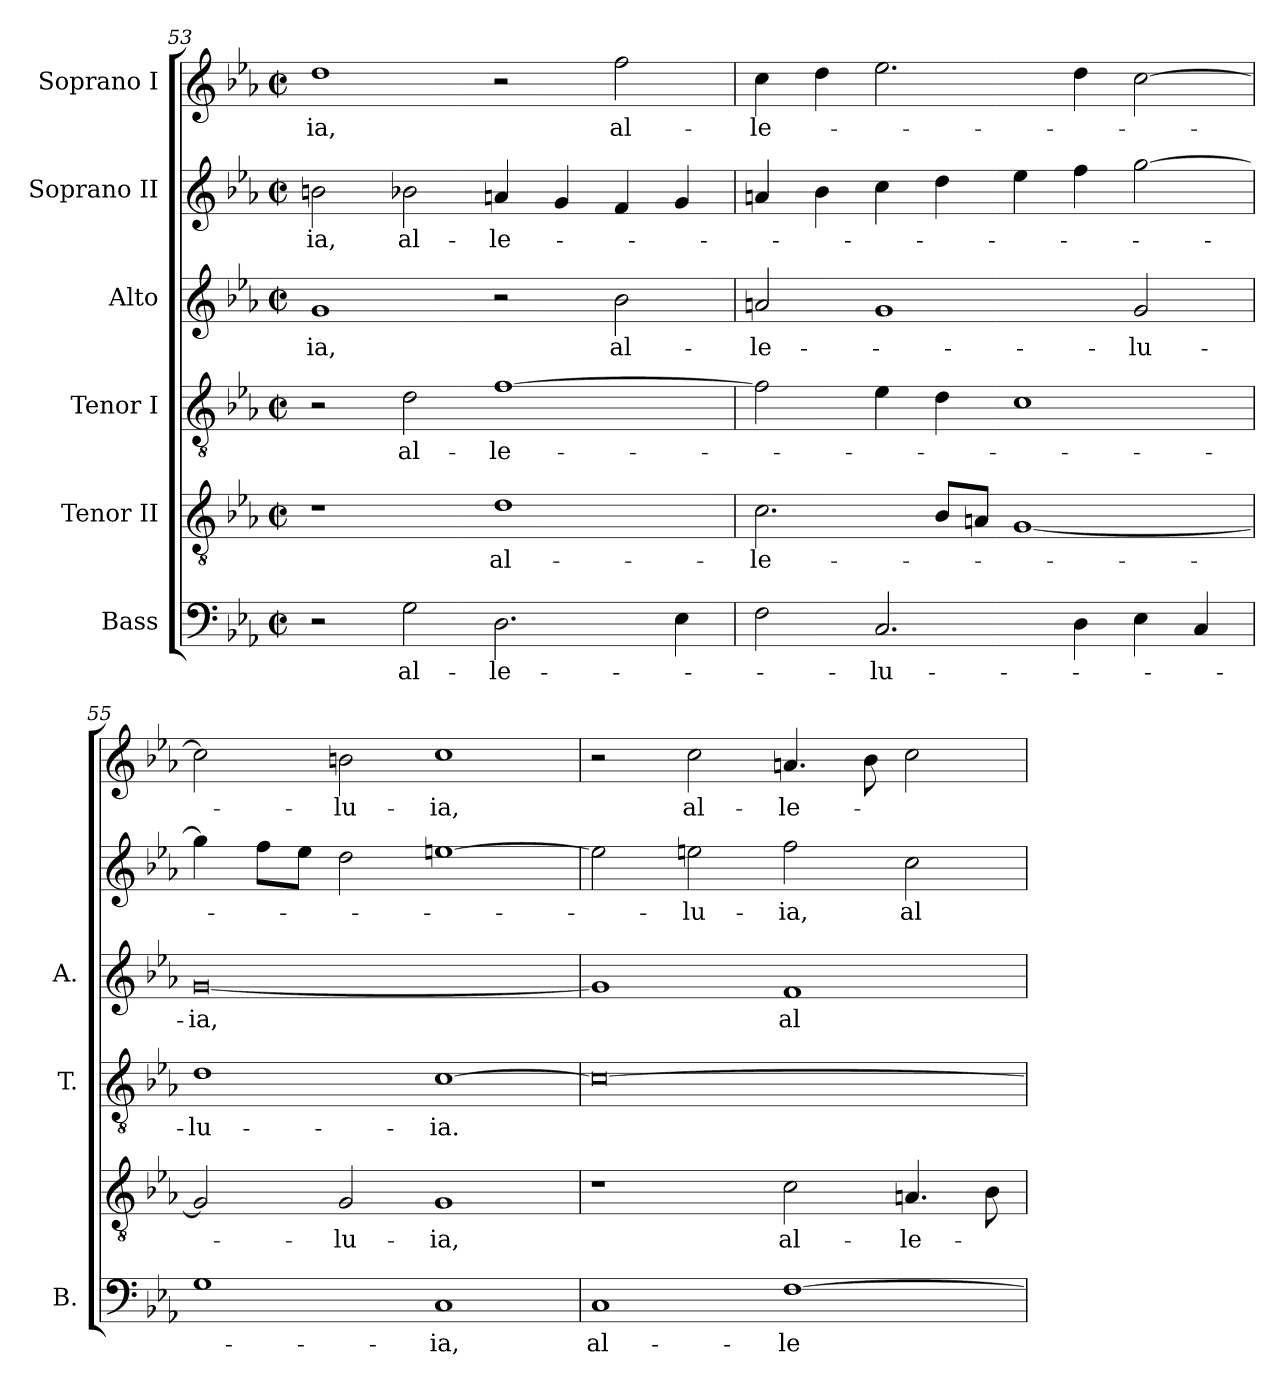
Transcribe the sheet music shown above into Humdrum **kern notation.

**kern	**text	**kern	**text	**kern	**text	**kern	**text	**kern	**text	**kern	**text
*part6	*part6	*part5	*part5	*part4	*part4	*part3	*part3	*part2	*part2	*part1	*part1
*staff6	*staff6	*staff5	*staff5	*staff4	*staff4	*staff3	*staff3	*staff2	*staff2	*staff1	*staff1
*I"Bass	*	*I"Tenor II	*	*I"Tenor I	*	*I"Alto	*	*I"Soprano II	*	*I"Soprano I	*
*I'B.	*	*	*	*I'T.	*	*I'A.	*	*	*	*	*
!!LO:LB:g=z
*clefF4	*	*clefGv2	*	*clefGv2	*	*clefG2	*	*clefG2	*	*clefG2	*
*	*	*ITrd7c12	*	*ITrd7c12	*	*ITrd7c12	*	*	*	*	*
*k[b-e-a-]	*	*k[b-e-a-]	*	*k[b-e-a-]	*	*k[b-e-a-]	*	*k[b-e-a-]	*	*k[b-e-a-]	*
*E-:	*	*E-:	*	*E-:	*	*E-:	*	*E-:	*	*E-:	*
*M2/2	*	*M2/2	*	*M2/2	*	*M2/2	*	*M2/2	*	*M2/2	*
*met(c|)	*	*met(c|)	*	*met(c|)	*	*met(c|)	*	*met(c|)	*	*met(c|)	*
=53	=53	=53	=53	=53	=53	=53	=53	=53	=53	=53	=53
!	!	!	!	!	!	!	!LO:LY:b:color=#000000	!	!	!	!
!	!	!	!	!	!	!	!	!	!LO:LY:b:color=#000000	!	!
!	!	!	!	!	!	!	!	!	!	!	!LO:LY:b:color=#000000
2r	.	1r	.	2r	.	1Gi	-ia,	2bni\	-ia,	1ddi	-ia,
!	!LO:LY:b:color=#000000	!	!	!	!	!	!	!	!	!	!
!	!	!	!	!	!LO:LY:b:color=#000000	!	!	!	!	!	!
!	!	!	!	!	!	!	!	!	!LO:LY:b:color=#000000	!	!
2Gi\	al-	.	.	2Di\	al-	.	.	2b-Xi\	al-	.	.
!	!LO:LY:b:color=#000000	!	!	!	!	!	!	!	!	!	!
!	!	!	!LO:LY:b:color=#000000	!	!	!	!	!	!	!	!
!	!	!	!	!	!LO:LY:b:color=#000000	!	!	!	!	!	!
!	!	!	!	!	!	!	!	!	!LO:LY:b:color=#000000	!	!
2.Di\	-le-	1Di	al-	[>1Fi	-le-	2r	.	4ani/	-le-	2r	.
.	.	.	.	.	.	.	.	4gi/	.	.	.
!	!	!	!	!	!	!	!LO:LY:b:color=#000000	!	!	!	!
!	!	!	!	!	!	!	!	!	!	!	!LO:LY:b:color=#000000
.	.	.	.	.	.	2B-i\	al-	4fi/	.	2ffi\	al-
4E-i\	.	.	.	.	.	.	.	4gi/	.	.	.
=54	=54	=54	=54	=54	=54	=54	=54	=54	=54	=54	=54
!	!	!	!LO:LY:b:color=#000000	!	!	!	!	!	!	!	!
!	!	!	!	!	!	!	!LO:LY:b:color=#000000	!	!	!	!
!	!	!	!	!	!	!	!	!	!	!	!LO:LY:b:color=#000000
2Fi\	.	2.Ci\	-le-	2Fi\]	.	2Ani/	-le-	4ani/	.	4cci\	-le-
.	.	.	.	.	.	.	.	4b-i\	.	4ddi\	.
!	!LO:LY:b:color=#000000	!	!	!	!	!	!	!	!	!	!
2.Ci/	-lu-	.	.	4E-i\	.	1Gi	.	4cci\	.	2.ee-i\	.
.	.	8BB-i/L	.	4Di\	.	.	.	4ddi\	.	.	.
.	.	8AAni/J	.	.	.	.	.	.	.	.	.
.	.	[<1GGi	.	1Ci	.	.	.	4ee-i\	.	.	.
4Di\	.	.	.	.	.	.	.	4ffi\	.	4ddi\	.
!	!	!	!	!	!	!	!LO:LY:b:color=#000000	!	!	!	!
4E-i\	.	.	.	.	.	2Gi/	-lu-	[>2ggi\	.	[>2cci\	.
4Ci/	.	.	.	.	.	.	.	.	.	.	.
=55	=55	=55	=55	=55	=55	=55	=55	=55	=55	=55	=55
!	!	!	!	!	!LO:LY:b:color=#000000	!	!	!	!	!	!
!	!	!	!	!	!	!	!LO:LY:b:color=#000000	!	!	!	!
1Gi	.	2GGi/]	.	1Di	-lu-	[<0Gi	-ia,	4ggi\]	.	2cci\]	.
.	.	.	.	.	.	.	.	8ffi\L	.	.	.
.	.	.	.	.	.	.	.	8ee-i\J	.	.	.
!	!	!	!LO:LY:b:color=#000000	!	!	!	!	!	!	!	!
!	!	!	!	!	!	!	!	!	!	!	!LO:LY:b:color=#000000
.	.	2GGi/	-lu-	.	.	.	.	2ddi\	.	2bni\	-lu-
!	!LO:LY:b:color=#000000	!	!	!	!	!	!	!	!	!	!
!	!	!	!LO:LY:b:color=#000000	!	!	!	!	!	!	!	!
!	!	!	!	!	!LO:LY:b:color=#000000	!	!	!	!	!	!
!	!	!	!	!	!	!	!	!	!	!	!LO:LY:b:color=#000000
1Ci	-ia,	1GGi	-ia,	[>1Ci	-ia.	.	.	[>1eeni	.	1cci	-ia,
!!LO:PB:g=z
=56	=56	=56	=56	=56	=56	=56	=56	=56	=56	=56	=56
!	!LO:LY:b:color=#000000	!	!	!	!	!	!	!	!	!	!
1Ci	al-	1r	.	0Ci_>	.	1Gi]	.	2eei\]	.	2r	.
!	!	!	!	!	!	!	!	!	!LO:LY:b:color=#000000	!	!
!	!	!	!	!	!	!	!	!	!	!	!LO:LY:b:color=#000000
.	.	.	.	.	.	.	.	2eeni\	-lu-	2cci\	al-
!	!LO:LY:b:color=#000000	!	!	!	!	!	!	!	!	!	!
!	!	!	!LO:LY:b:color=#000000	!	!	!	!	!	!	!	!
!	!	!	!	!	!	!	!LO:LY:b:color=#000000	!	!	!	!
!	!	!	!	!	!	!	!	!	!LO:LY:b:color=#000000	!	!
!	!	!	!	!	!	!	!	!	!	!	!LO:LY:b:color=#000000
[>1Fi	-le-	2Ci\	al-	.	.	1Fi	al-	2ffi\	-ia,	4.ani/	-le-
.	.	.	.	.	.	.	.	.	.	8b-i\	.
!	!	!	!LO:LY:b:color=#000000	!	!	!	!	!	!	!	!
!	!	!	!	!	!	!	!	!	!LO:LY:b:color=#000000	!	!
.	.	4.AAni/	-le-	.	.	.	.	2cci\	al-	2cci\	.
.	.	8BB-i\	.	.	.	.	.	.	.	.	.
=	=	=	=	=	=	=	=	=	=	=	=
*-	*-	*-	*-	*-	*-	*-	*-	*-	*-	*-	*-
